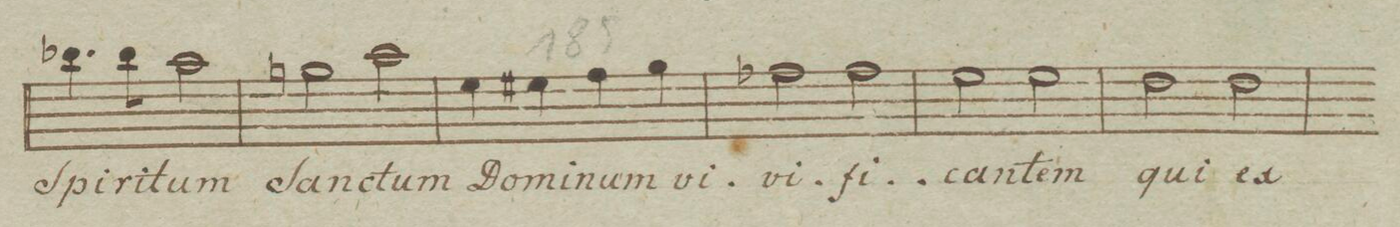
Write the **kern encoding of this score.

**kern	**text	**dynam
*I"Alto	*	*
*clefC3	*	*
*k[b-e-a-]	*	*
*met(c)	*	*
*M4/4	*	*
4.cc-X\	Spi-	.
8cc-\	-ri-	.
2b-\	-tum	.
=180	=180	=180
2an\	San-	.
2b-\	-ctum	.
=181	=181	=181
4f\	Do-	.
4f#X\	-mi-	.
4g\	-num	.
4a-\	vi-	.
=182	=182	=182
2g-X\	-vi-	.
2g-\	-fi-	.
=183	=183	=183
2f\	-can-	.
2f\	-tem	.
=184	=184	=184
2e-\	qui	.
2e-\	ex	.
=185	=185	=185
*-	*-	*-
